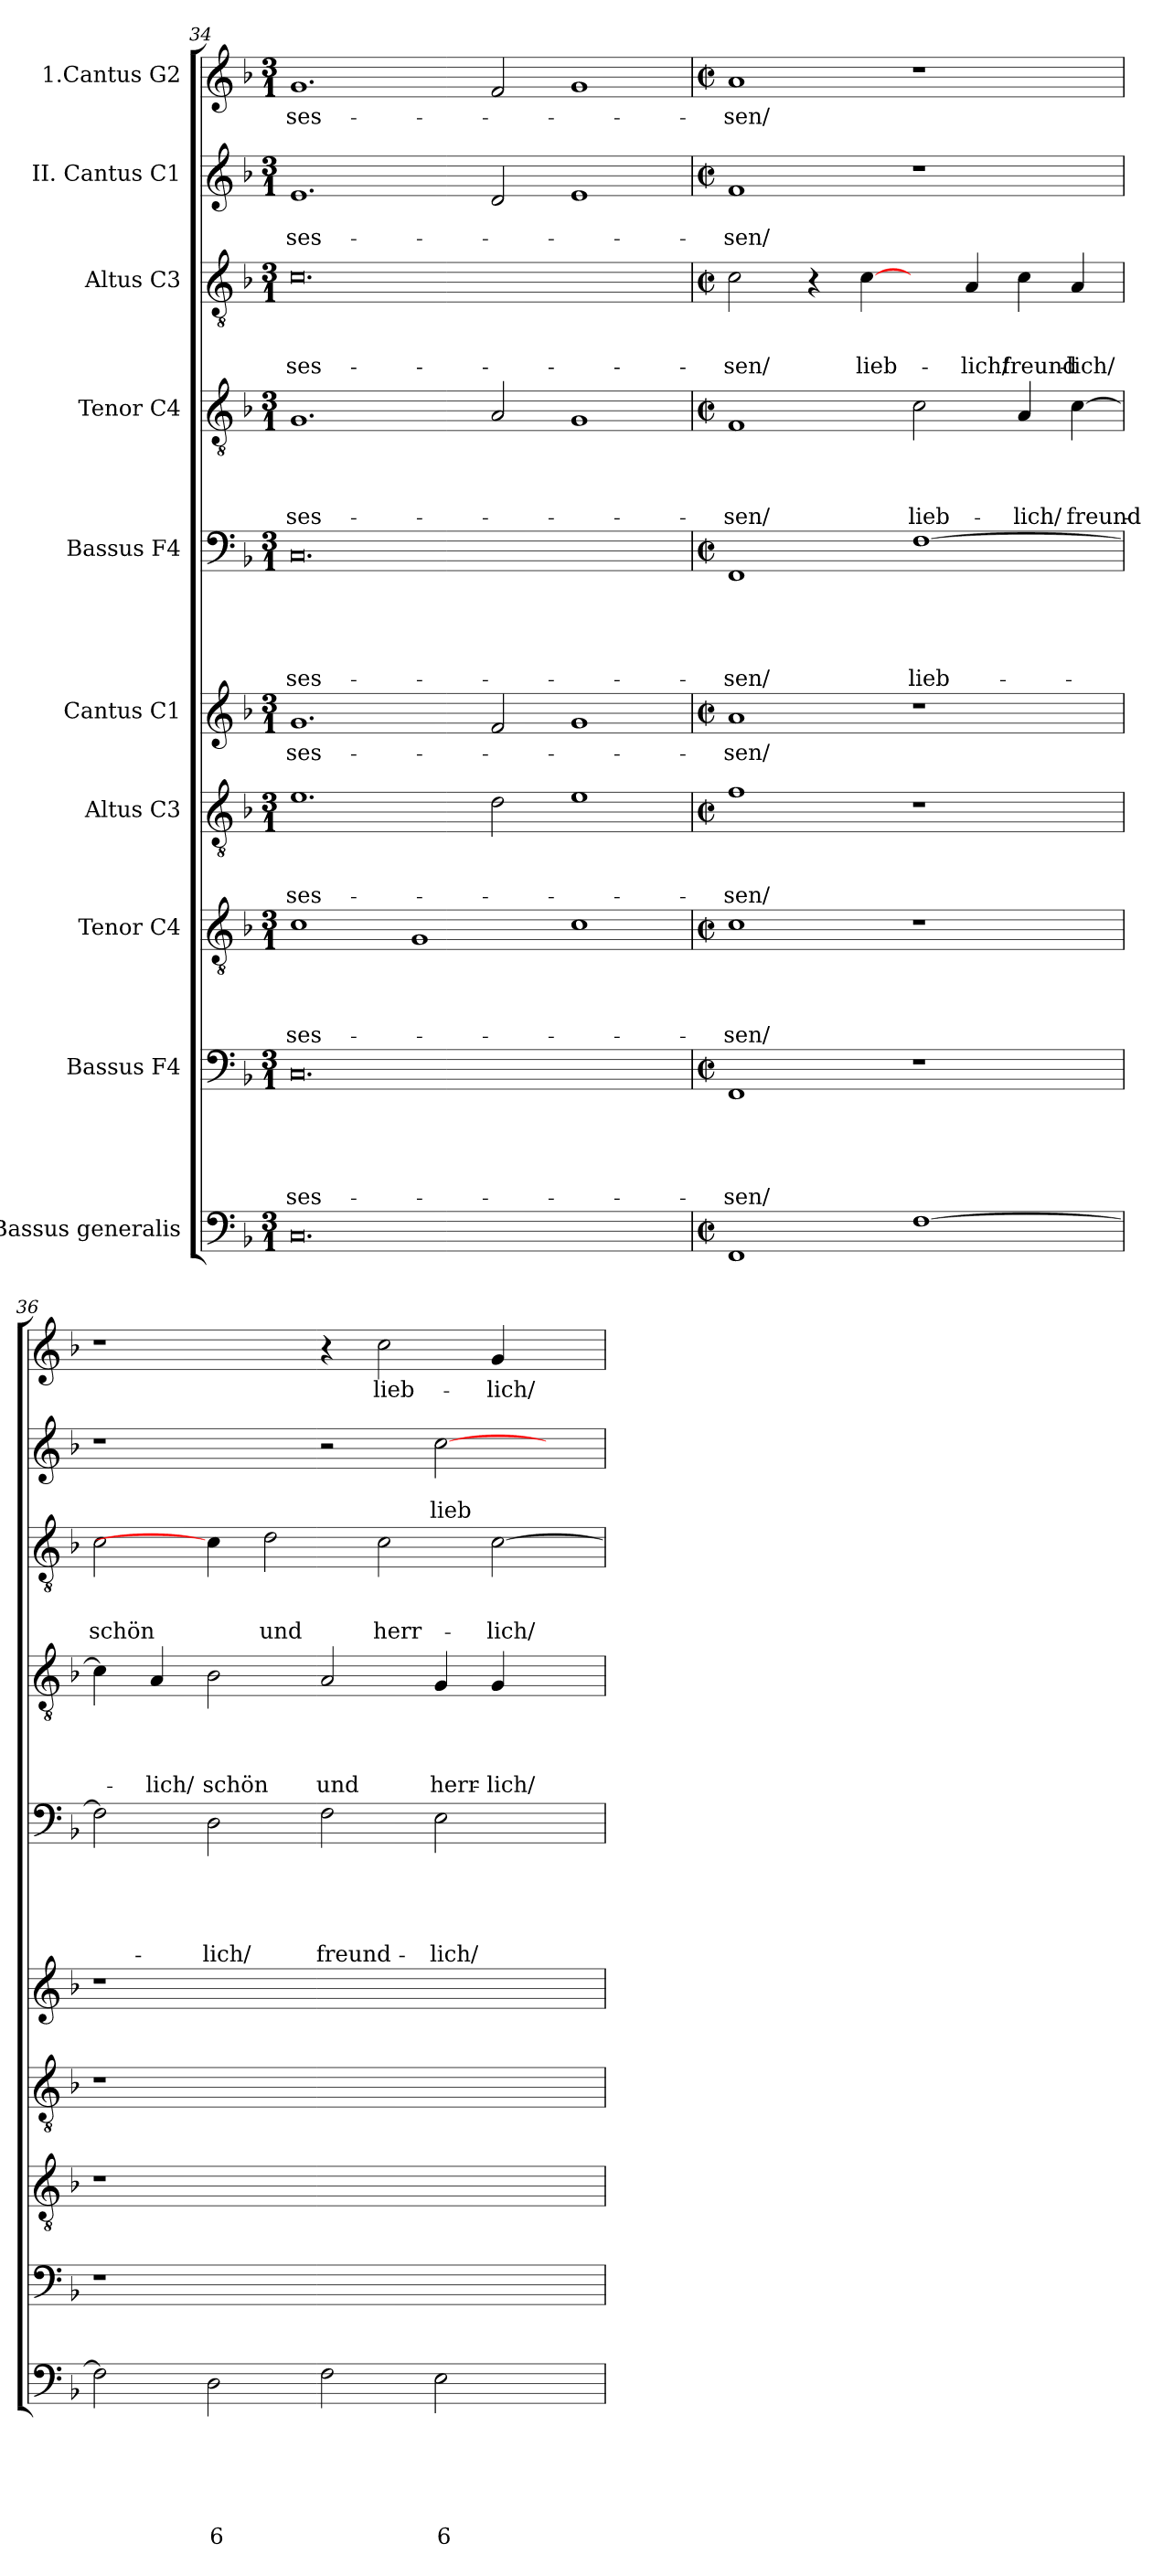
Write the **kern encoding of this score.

**kern	**text	**text	**text	**text	**text	**text	**kern	**text	**text	**text	**text	**text	**kern	**text	**text	**text	**text	**kern	**text	**text	**text	**kern	**text	**kern	**text	**text	**text	**text	**text	**kern	**text	**text	**text	**text	**kern	**text	**text	**text	**kern	**text	**text	**kern	**text
*part10	*part10	*part10	*part10	*part10	*part10	*part10	*part9	*part9	*part9	*part9	*part9	*part9	*part8	*part8	*part8	*part8	*part8	*part7	*part7	*part7	*part7	*part6	*part6	*part5	*part5	*part5	*part5	*part5	*part5	*part4	*part4	*part4	*part4	*part4	*part3	*part3	*part3	*part3	*part2	*part2	*part2	*part1	*part1
*staff10	*staff10	*staff10	*staff10	*staff10	*staff10	*staff10	*staff9	*staff9	*staff9	*staff9	*staff9	*staff9	*staff8	*staff8	*staff8	*staff8	*staff8	*staff7	*staff7	*staff7	*staff7	*staff6	*staff6	*staff5	*staff5	*staff5	*staff5	*staff5	*staff5	*staff4	*staff4	*staff4	*staff4	*staff4	*staff3	*staff3	*staff3	*staff3	*staff2	*staff2	*staff2	*staff1	*staff1
*I"Bassus  generalis	*	*	*	*	*	*	*I"Bassus F4	*	*	*	*	*	*I"Tenor C4	*	*	*	*	*I"Altus  C3	*	*	*	*I"Cantus C1	*	*I"Bassus F4	*	*	*	*	*	*I"Tenor C4	*	*	*	*	*I"Altus C3	*	*	*	*I"II. Cantus C1	*	*	*I"1.Cantus G2	*
*clefF4	*	*	*	*	*	*	*clefF4	*	*	*	*	*	*clefGv2	*	*	*	*	*clefGv2	*	*	*	*clefG2	*	*clefF4	*	*	*	*	*	*clefGv2	*	*	*	*	*clefGv2	*	*	*	*clefG2	*	*	*clefG2	*
*k[b-]	*	*	*	*	*	*	*k[b-]	*	*	*	*	*	*k[b-]	*	*	*	*	*k[b-]	*	*	*	*k[b-]	*	*k[b-]	*	*	*	*	*	*k[b-]	*	*	*	*	*k[b-]	*	*	*	*k[b-]	*	*	*k[b-]	*
*F:	*	*	*	*	*	*	*F:	*	*	*	*	*	*F:	*	*	*	*	*F:	*	*	*	*F:	*	*F:	*	*	*	*	*	*F:	*	*	*	*	*F:	*	*	*	*F:	*	*	*F:	*
*M3/1	*	*	*	*	*	*	*M3/1	*	*	*	*	*	*M3/1	*	*	*	*	*M3/1	*	*	*	*M3/1	*	*M3/1	*	*	*	*	*	*M3/1	*	*	*	*	*M3/1	*	*	*	*M3/1	*	*	*M3/1	*
=34	=34	=34	=34	=34	=34	=34	=34	=34	=34	=34	=34	=34	=34	=34	=34	=34	=34	=34	=34	=34	=34	=34	=34	=34	=34	=34	=34	=34	=34	=34	=34	=34	=34	=34	=34	=34	=34	=34	=34	=34	=34	=34	=34
0.C	.	.	.	.	.	.	0.C	.	.	.	.	-ses-	1c	.	.	.	-ses-	1.e	.	.	-ses-	1.g	-ses-	0.C	.	.	.	.	-ses-	1.G	.	.	.	-ses-	0.c	.	.	-ses-	1.e	.	-ses-	1.g	-ses-
.	.	.	.	.	.	.	.	.	.	.	.	.	1G	.	.	.	.	.	.	.	.	.	.	.	.	.	.	.	.	.	.	.	.	.	.	.	.	.	.	.	.	.	.
.	.	.	.	.	.	.	.	.	.	.	.	.	.	.	.	.	.	2d\	.	.	.	2f/	.	.	.	.	.	.	.	2A/	.	.	.	.	.	.	.	.	2d/	.	.	2f/	.
.	.	.	.	.	.	.	.	.	.	.	.	.	1c	.	.	.	.	1e	.	.	.	1g	.	.	.	.	.	.	.	1G	.	.	.	.	.	.	.	.	1e	.	.	1g	.
=35	=35	=35	=35	=35	=35	=35	=35	=35	=35	=35	=35	=35	=35	=35	=35	=35	=35	=35	=35	=35	=35	=35	=35	=35	=35	=35	=35	=35	=35	=35	=35	=35	=35	=35	=35	=35	=35	=35	=35	=35	=35	=35	=35
*M2/2	*	*	*	*	*	*	*M2/2	*	*	*	*	*	*M2/2	*	*	*	*	*M2/2	*	*	*	*M2/2	*	*M2/2	*	*	*	*	*	*M2/2	*	*	*	*	*M2/2	*	*	*	*M2/2	*	*	*M2/2	*
*met(c|)	*	*	*	*	*	*	*met(c|)	*	*	*	*	*	*met(c|)	*	*	*	*	*met(c|)	*	*	*	*met(c|)	*	*met(c|)	*	*	*	*	*	*met(c|)	*	*	*	*	*met(c|)	*	*	*	*met(c|)	*	*	*met(c|)	*
1FF	.	.	.	.	.	.	1FF	.	.	.	.	-sen/	1c	.	.	.	-sen/	1f	.	.	-sen/	1a	-sen/	1FF	.	.	.	.	-sen/	1F	.	.	.	-sen/	2c\	.	.	-sen/	1f	.	-sen/	1a	-sen/
.	.	.	.	.	.	.	.	.	.	.	.	.	.	.	.	.	.	.	.	.	.	.	.	.	.	.	.	.	.	.	.	.	.	.	4r	.	.	.	.	.	.	.	.
.	.	.	.	.	.	.	.	.	.	.	.	.	.	.	.	.	.	.	.	.	.	.	.	.	.	.	.	.	.	.	.	.	.	.	[4c\	.	.	lieb-	.	.	.	.	.
[1F	.	.	.	.	.	.	1r	.	.	.	.	.	1r	.	.	.	.	1r	.	.	.	1r	.	[1F	.	.	.	.	lieb-	2c\	.	.	.	lieb-	4ryy	.	.	.	1r	.	.	1r	.
.	.	.	.	.	.	.	.	.	.	.	.	.	.	.	.	.	.	.	.	.	.	.	.	.	.	.	.	.	.	.	.	.	.	.	4A/	.	.	-lich/	.	.	.	.	.
.	.	.	.	.	.	.	.	.	.	.	.	.	.	.	.	.	.	.	.	.	.	.	.	.	.	.	.	.	.	4A/	.	.	.	-lich/	4c\	.	.	freund-	.	.	.	.	.
.	.	.	.	.	.	.	.	.	.	.	.	.	.	.	.	.	.	.	.	.	.	.	.	.	.	.	.	.	.	[4c\	.	.	.	freund-	4A/	.	.	-lich/	.	.	.	.	.
=36	=36	=36	=36	=36	=36	=36	=36	=36	=36	=36	=36	=36	=36	=36	=36	=36	=36	=36	=36	=36	=36	=36	=36	=36	=36	=36	=36	=36	=36	=36	=36	=36	=36	=36	=36	=36	=36	=36	=36	=36	=36	=36	=36
2F\]	.	.	.	.	.	.	1r	.	.	.	.	.	1r	.	.	.	.	1r	.	.	.	1r	.	2F\]	.	.	.	.	.	4c\]	.	.	.	.	2c\	.	.	schön	1r	.	.	1r	.
.	.	.	.	.	.	.	.	.	.	.	.	.	.	.	.	.	.	.	.	.	.	.	.	.	.	.	.	.	.	4A/	.	.	.	-lich/	.	.	.	.	.	.	.	.	.
2D\	.	.	.	.	.	6	.	.	.	.	.	.	.	.	.	.	.	.	.	.	.	.	.	2D\	.	.	.	.	-lich/	2B-\	.	.	.	schön	4c\]	.	.	.	.	.	.	.	.
.	.	.	.	.	.	.	.	.	.	.	.	.	.	.	.	.	.	.	.	.	.	.	.	.	.	.	.	.	.	.	.	.	.	.	2d\	.	.	und	.	.	.	.	.
2F\	.	.	.	.	.	.	1ryy	.	.	.	.	.	1ryy	.	.	.	.	1ryy	.	.	.	1ryy	.	2F\	.	.	.	.	freund-	2A/	.	.	.	und	.	.	.	.	2r	.	.	4r	.
.	.	.	.	.	.	.	.	.	.	.	.	.	.	.	.	.	.	.	.	.	.	.	.	.	.	.	.	.	.	.	.	.	.	.	2c\	.	.	herr-	.	.	.	2cc\	lieb-
2E\	.	.	.	.	.	6	.	.	.	.	.	.	.	.	.	.	.	.	.	.	.	.	.	2E\	.	.	.	.	-lich/	4G/	.	.	.	herr-	.	.	.	.	[2cc\	.	lieb-	.	.
.	.	.	.	.	.	.	.	.	.	.	.	.	.	.	.	.	.	.	.	.	.	.	.	.	.	.	.	.	.	4G/	.	.	.	-lich/	[2c\	.	.	-lich/	.	.	.	4g/	-lich/
4ryy	.	.	.	.	.	.	4ryy	.	.	.	.	.	4ryy	.	.	.	.	4ryy	.	.	.	4ryy	.	4ryy	.	.	.	.	.	4ryy	.	.	.	.	.	.	.	.	4ryy	.	.	4ryy	.
=	=	=	=	=	=	=	=	=	=	=	=	=	=	=	=	=	=	=	=	=	=	=	=	=	=	=	=	=	=	=	=	=	=	=	=	=	=	=	=	=	=	=	=
*-	*-	*-	*-	*-	*-	*-	*-	*-	*-	*-	*-	*-	*-	*-	*-	*-	*-	*-	*-	*-	*-	*-	*-	*-	*-	*-	*-	*-	*-	*-	*-	*-	*-	*-	*-	*-	*-	*-	*-	*-	*-	*-	*-
